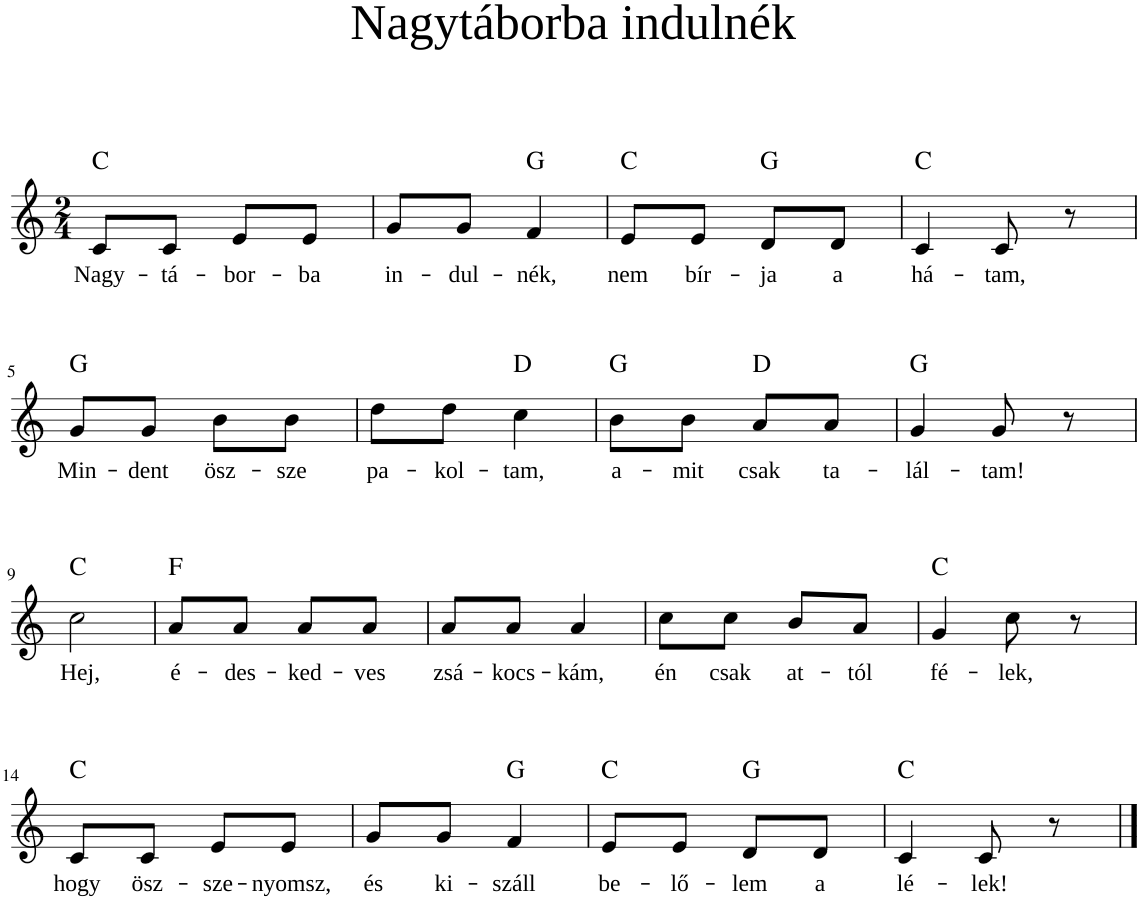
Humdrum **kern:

**kern	**text	**harte
*part1	*part1	*part1
*staff1	*staff1	*
*I"Piano	*	*
*I'Pno	*	*
*clefG2	*	*
*k[]	*	*
*M2/4	*	*
=1	=1	=1
!	!LO:LY:b	!
8c/L	Nagy-	C:maj
!	!LO:LY:b	!
8c/J	-tá-	.
!	!LO:LY:b	!
8e/L	-bor-	.
!	!LO:LY:b	!
8e/J	-ba	.
=2	=2	=2
!	!LO:LY:b	!
8g/L	in-	.
!	!LO:LY:b	!
8g/J	-dul-	.
!	!LO:LY:b	!
4f/	-nék,	G:maj
=3	=3	=3
!	!LO:LY:b	!
8e/L	nem	C:maj
!	!LO:LY:b	!
8e/J	bír-	.
!	!LO:LY:b	!
8d/L	-ja	G:maj
!	!LO:LY:b	!
8d/J	a	.
=4	=4	=4
!	!LO:LY:b	!
4c/	há-	C:maj
!	!LO:LY:b	!
8c/	-tam,	.
8r	.	.
!!LO:LB:g=z
=5	=5	=5
!	!LO:LY:b	!
8g/L	Min-	G:maj
!	!LO:LY:b	!
8g/J	-dent	.
!	!LO:LY:b	!
8b\L	ösz-	.
!	!LO:LY:b	!
8b\J	-sze	.
=6	=6	=6
!	!LO:LY:b	!
8dd\L	pa-	.
!	!LO:LY:b	!
8dd\J	-kol-	.
!	!LO:LY:b	!
4cc\	-tam,	D:maj
=7	=7	=7
!	!LO:LY:b	!
8b\L	a-	G:maj
!	!LO:LY:b	!
8b\J	-mit	.
!	!LO:LY:b	!
8a/L	csak	D:maj
!	!LO:LY:b	!
8a/J	ta-	.
=8	=8	=8
!	!LO:LY:b	!
4g/	-lál-	G:maj
!	!LO:LY:b	!
8g/	-tam!	.
8r	.	.
!!LO:LB:g=z
=9	=9	=9
!	!LO:LY:b	!
2cc\	Hej,	C:maj
=10	=10	=10
!	!LO:LY:b	!
8a/L	é-	F:maj
!	!LO:LY:b	!
8a/J	-des-	.
!	!LO:LY:b	!
8a/L	-ked-	.
!	!LO:LY:b	!
8a/J	-ves	.
=11	=11	=11
!	!LO:LY:b	!
8a/L	zsá-	.
!	!LO:LY:b	!
8a/J	-kocs-	.
!	!LO:LY:b	!
4a/	-kám,	.
=12	=12	=12
!	!LO:LY:b	!
8cc\L	én	.
!	!LO:LY:b	!
8cc\J	csak	.
!	!LO:LY:b	!
8b/L	at-	.
!	!LO:LY:b	!
8a/J	-tól	.
=13	=13	=13
!	!LO:LY:b	!
4g/	fé-	C:maj
!	!LO:LY:b	!
8cc\	-lek,	.
8r	.	.
!!LO:LB:g=z
=14	=14	=14
!	!LO:LY:b	!
8c/L	hogy	C:maj
!	!LO:LY:b	!
8c/J	ösz-	.
!	!LO:LY:b	!
8e/L	-sze-	.
!	!LO:LY:b	!
8e/J	-nyomsz,	.
=15	=15	=15
!	!LO:LY:b	!
8g/L	és	.
!	!LO:LY:b	!
8g/J	ki-	.
!	!LO:LY:b	!
4f/	-száll	G:maj
=16	=16	=16
!	!LO:LY:b	!
8e/L	be-	C:maj
!	!LO:LY:b	!
8e/J	-lő-	.
!	!LO:LY:b	!
8d/L	-lem	G:maj
!	!LO:LY:b	!
8d/J	a	.
=17	=17	=17
!	!LO:LY:b	!
4c/	lé-	C:maj
!	!LO:LY:b	!
8c/	-lek!	.
8r	.	.
==	==	==
*-	*-	*-
